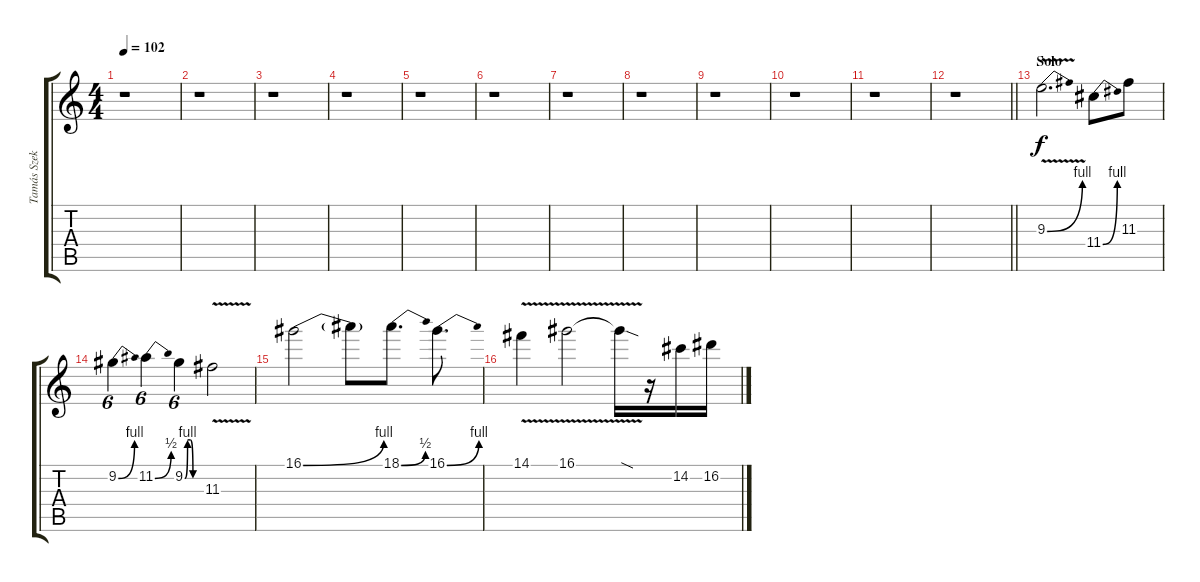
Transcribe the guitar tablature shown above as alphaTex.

\track ("Tamás Szekeres - Overdriven (Lead)" "Tamás Szek") {instrument overdrivenguitar}
\staff {score tabs}
\tuning (E4 B3 G3 D3 A2 E2) {hide}
\ts (4 4)
\tempo 102
\clef g2
\ks c
r.1{dy f} |
r.1 |
r.1 |
r.1 |
r.1 |
r.1 |
r.1 |
r.1 |
r.1 |
r.1 |
r.1 |
\barLineRight lightlight
r.1 |
\section ("" "Solo")
9.3{be (bend 0 0 60 4) v}.2{d} 11.4{be (bend 0 0 60 4)}.8 11.3.8 |
9.2{be (bend 0 0 60 4)}.4{tu (6 4)} 11.2{be (bend 0 0 60 2)}.4{tu (6 4)} 9.2{be (custom 0 0 10 4 20 4 30 0 60 0)}.4{tu (6 4)} 11.3{v}.2 |
16.1{be (bend 0 0 60 4)}.2 16.1{t}.8 18.1{be (bend 0 0 60 2)}.8{d} 16.1{be (bend 0 0 60 4)}.8{d} |
14.1{v}.4 16.1{v}.2 16.1{sod t}.16 r.16 14.2.16 16.2.16
